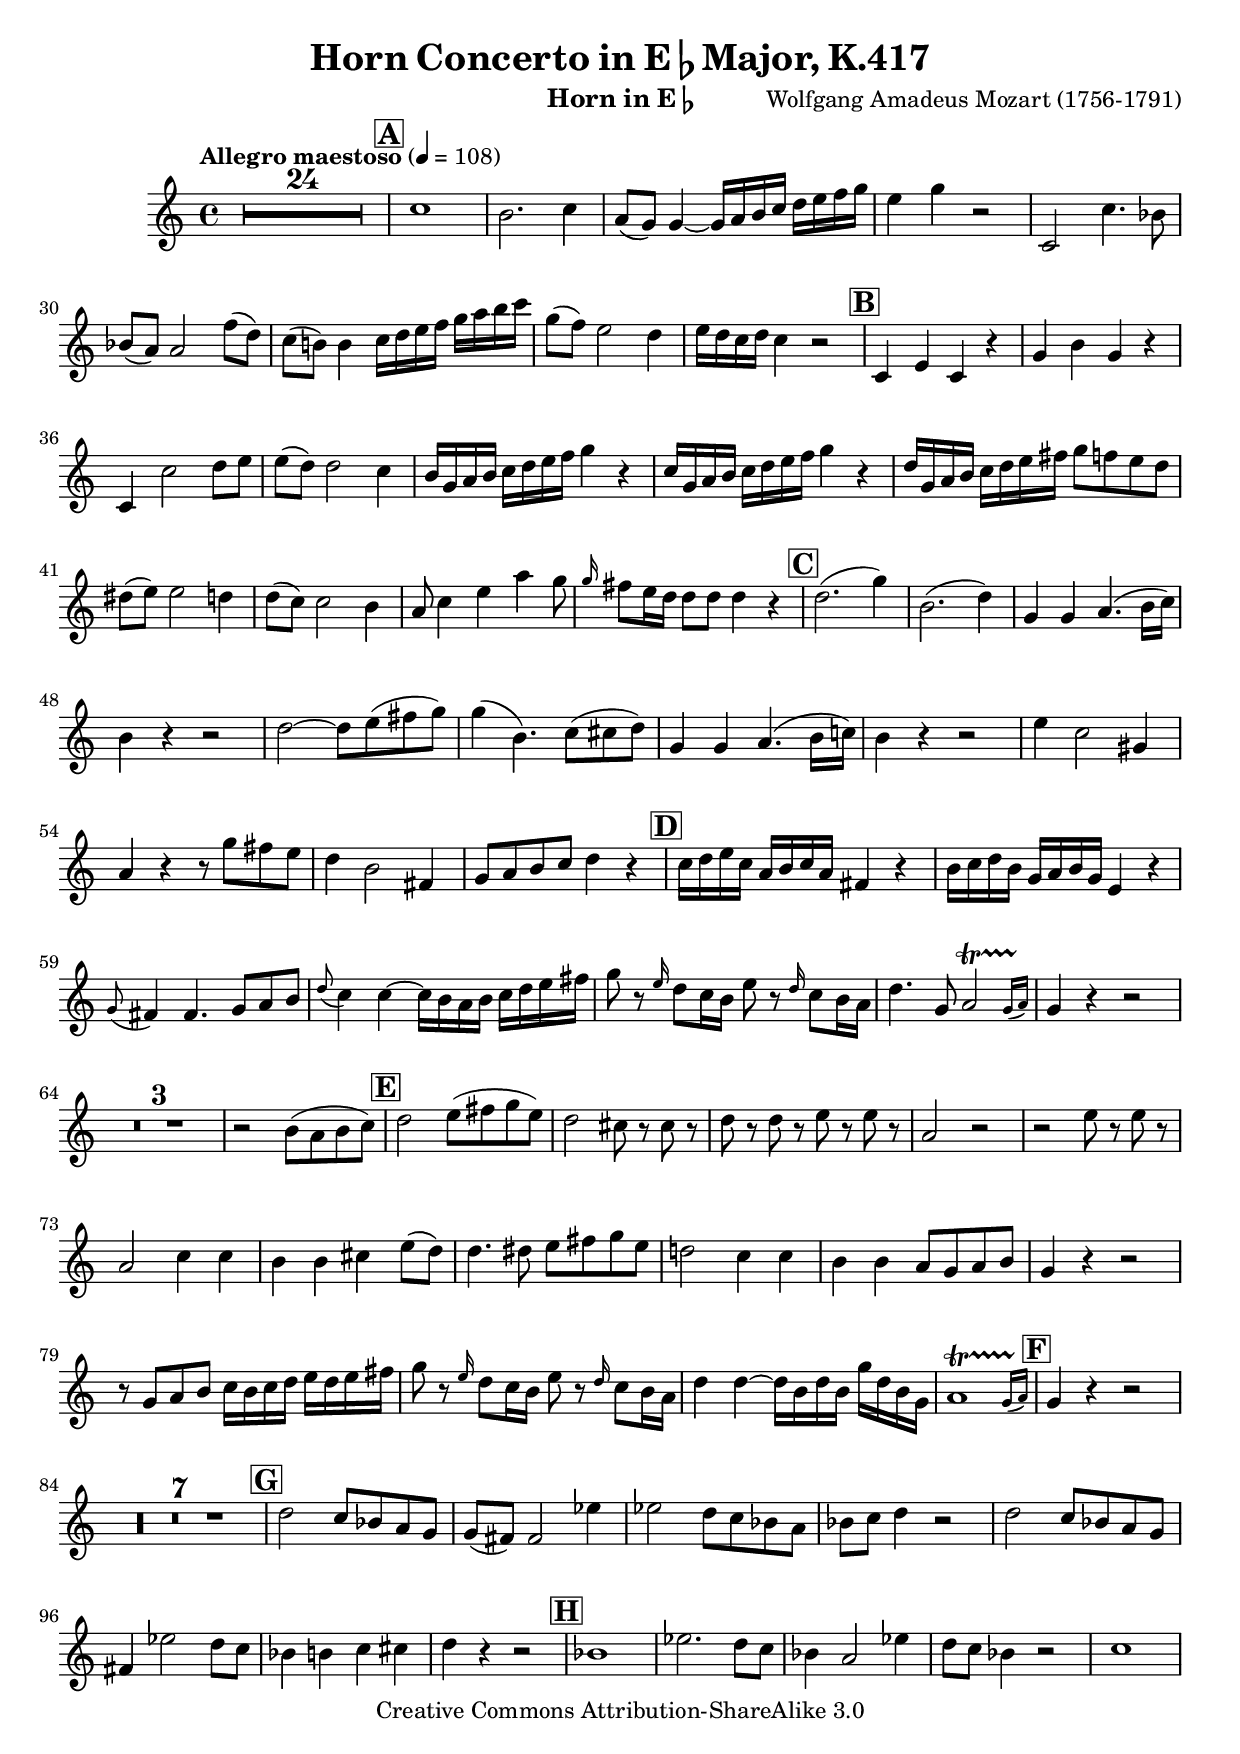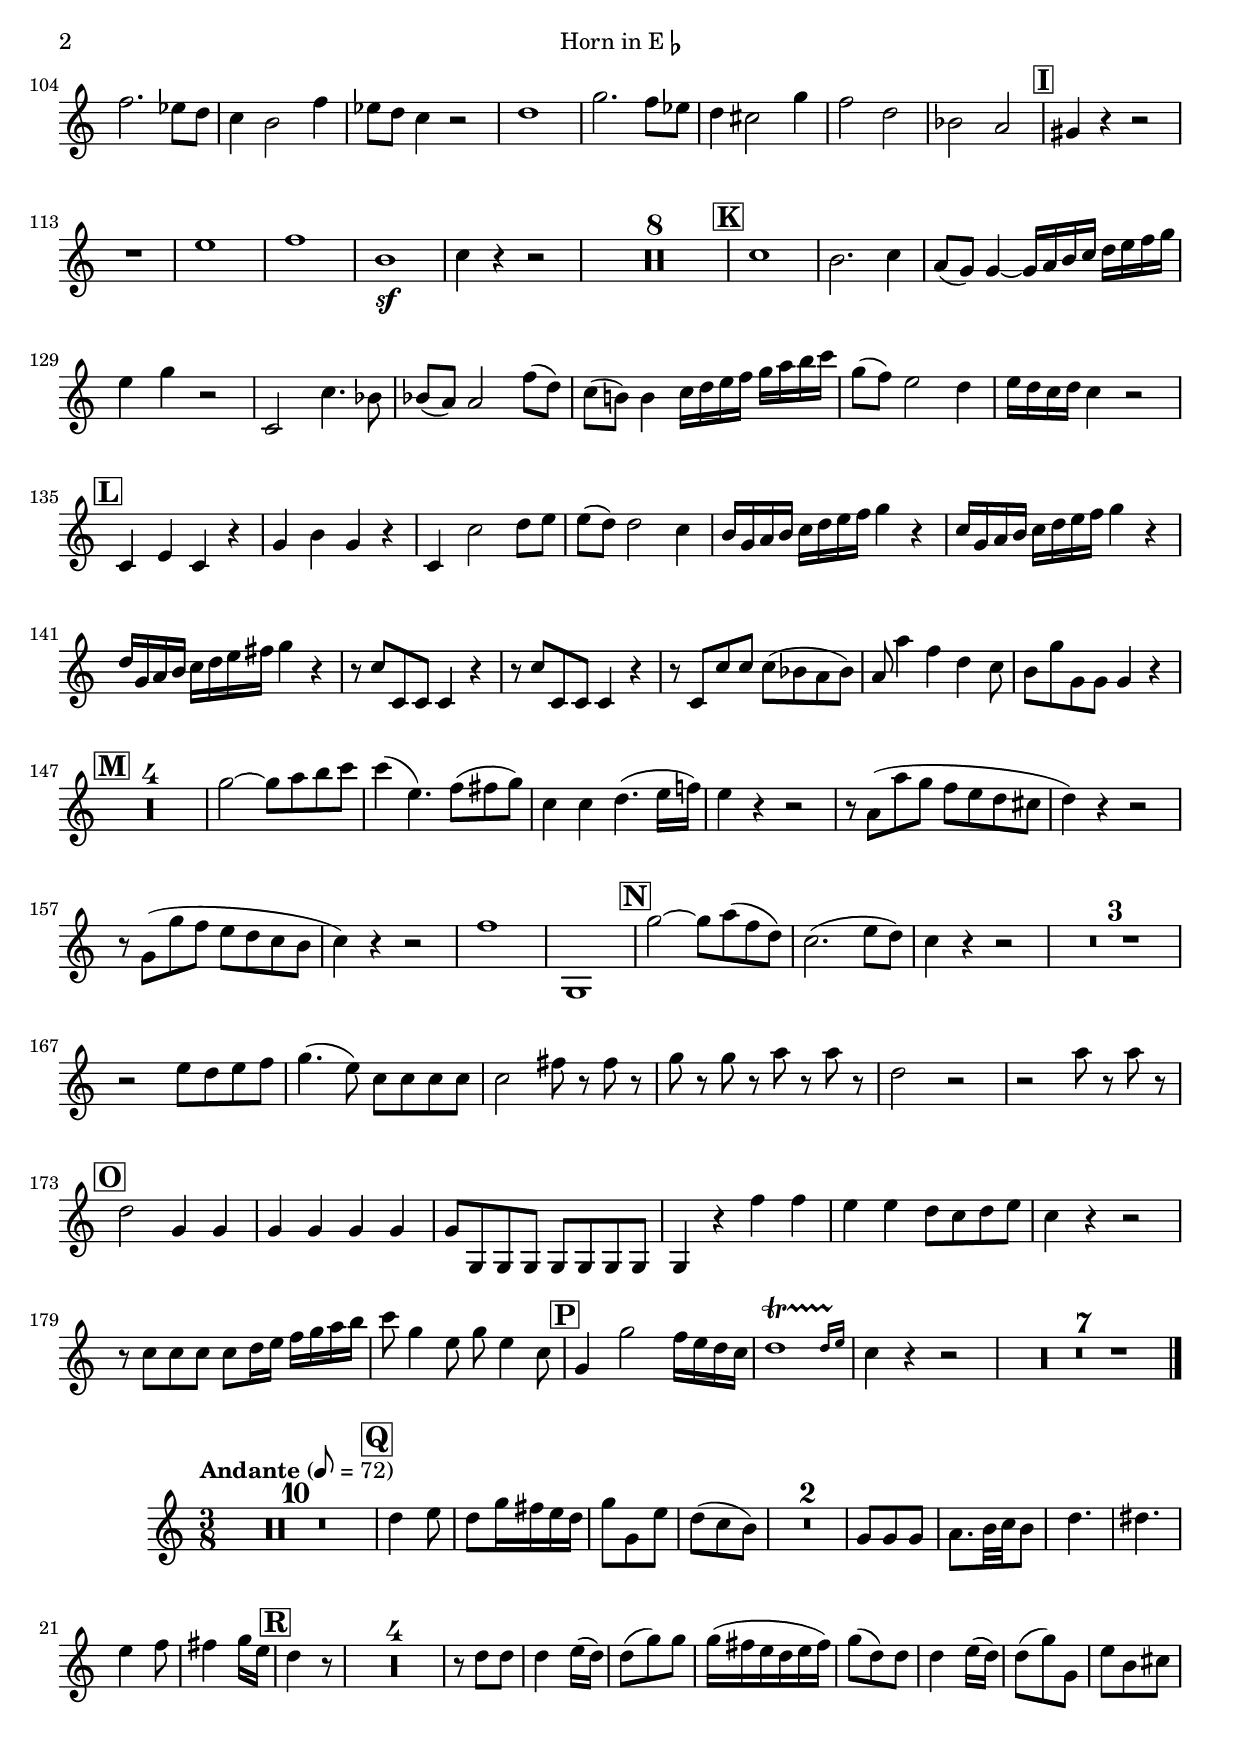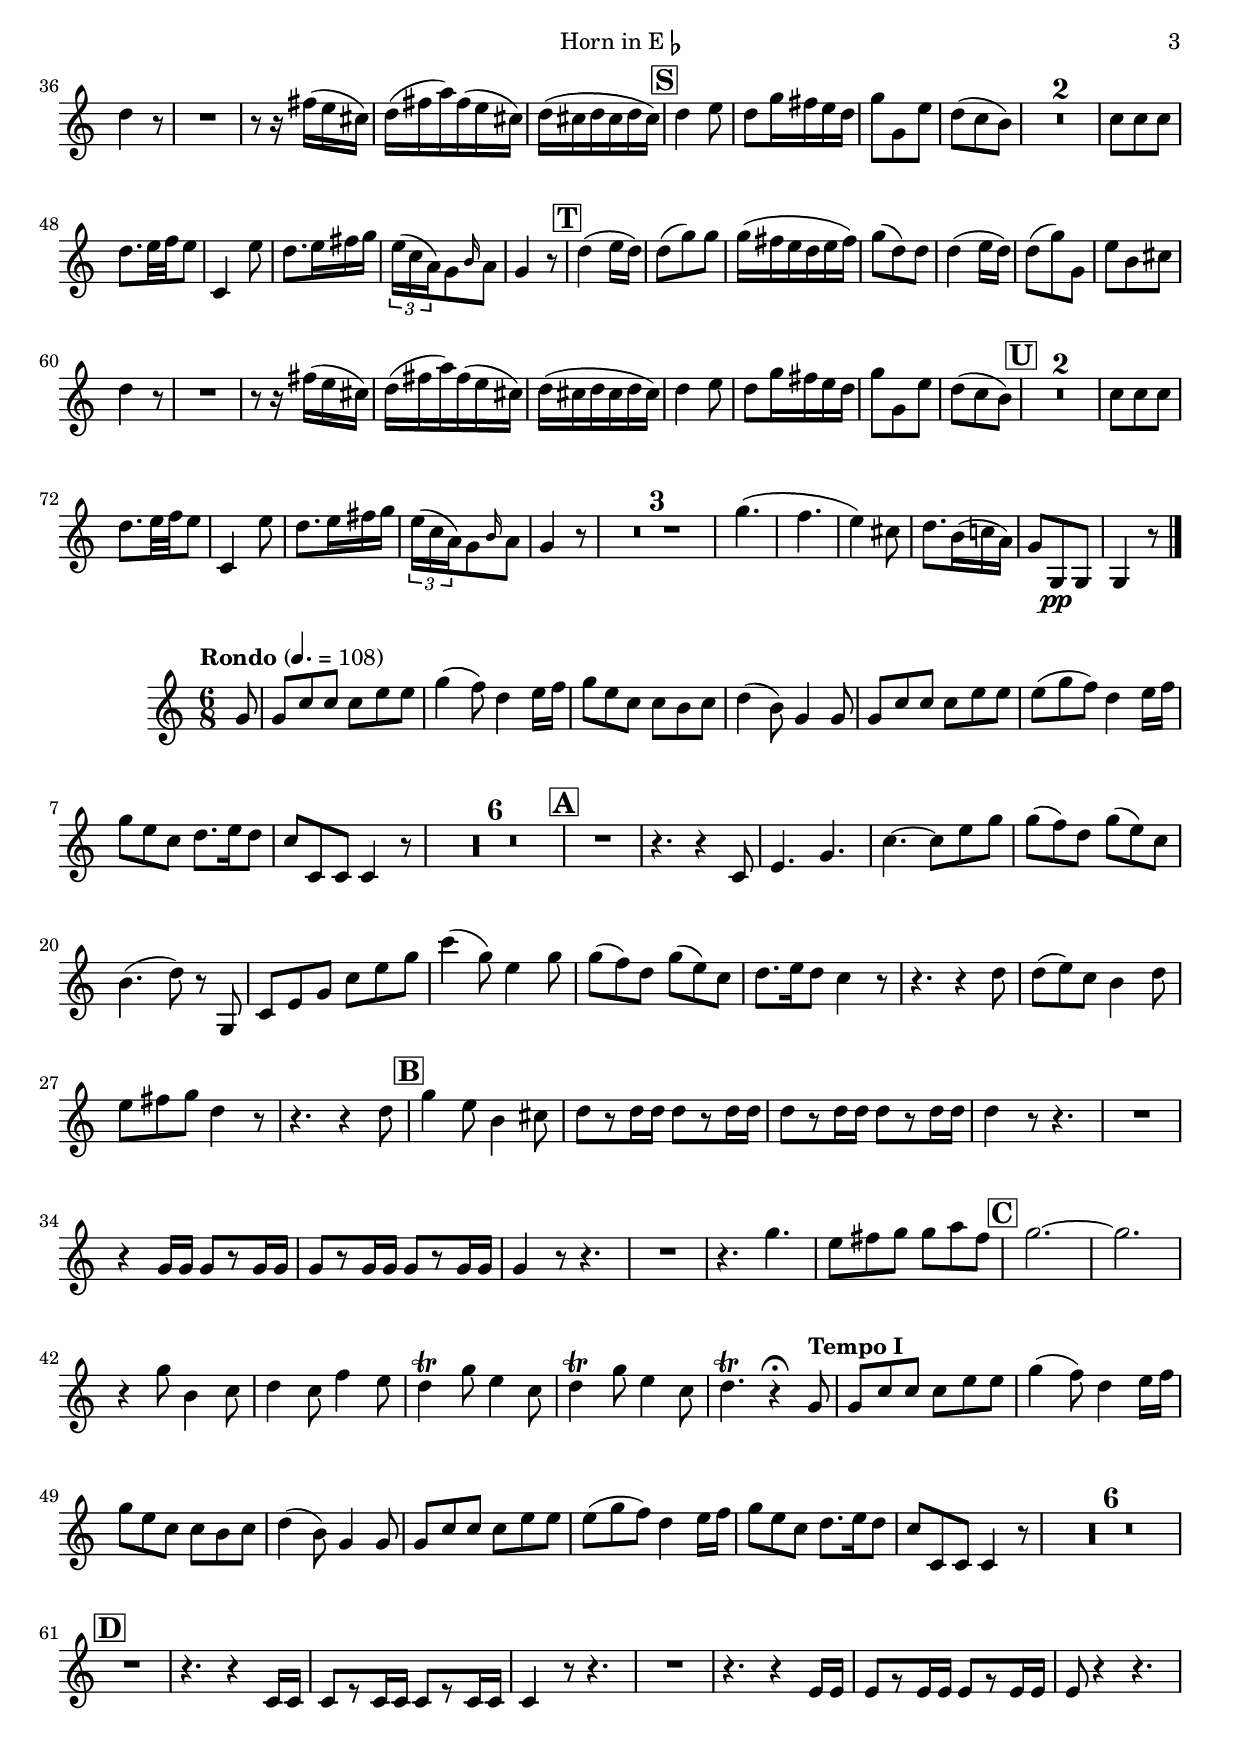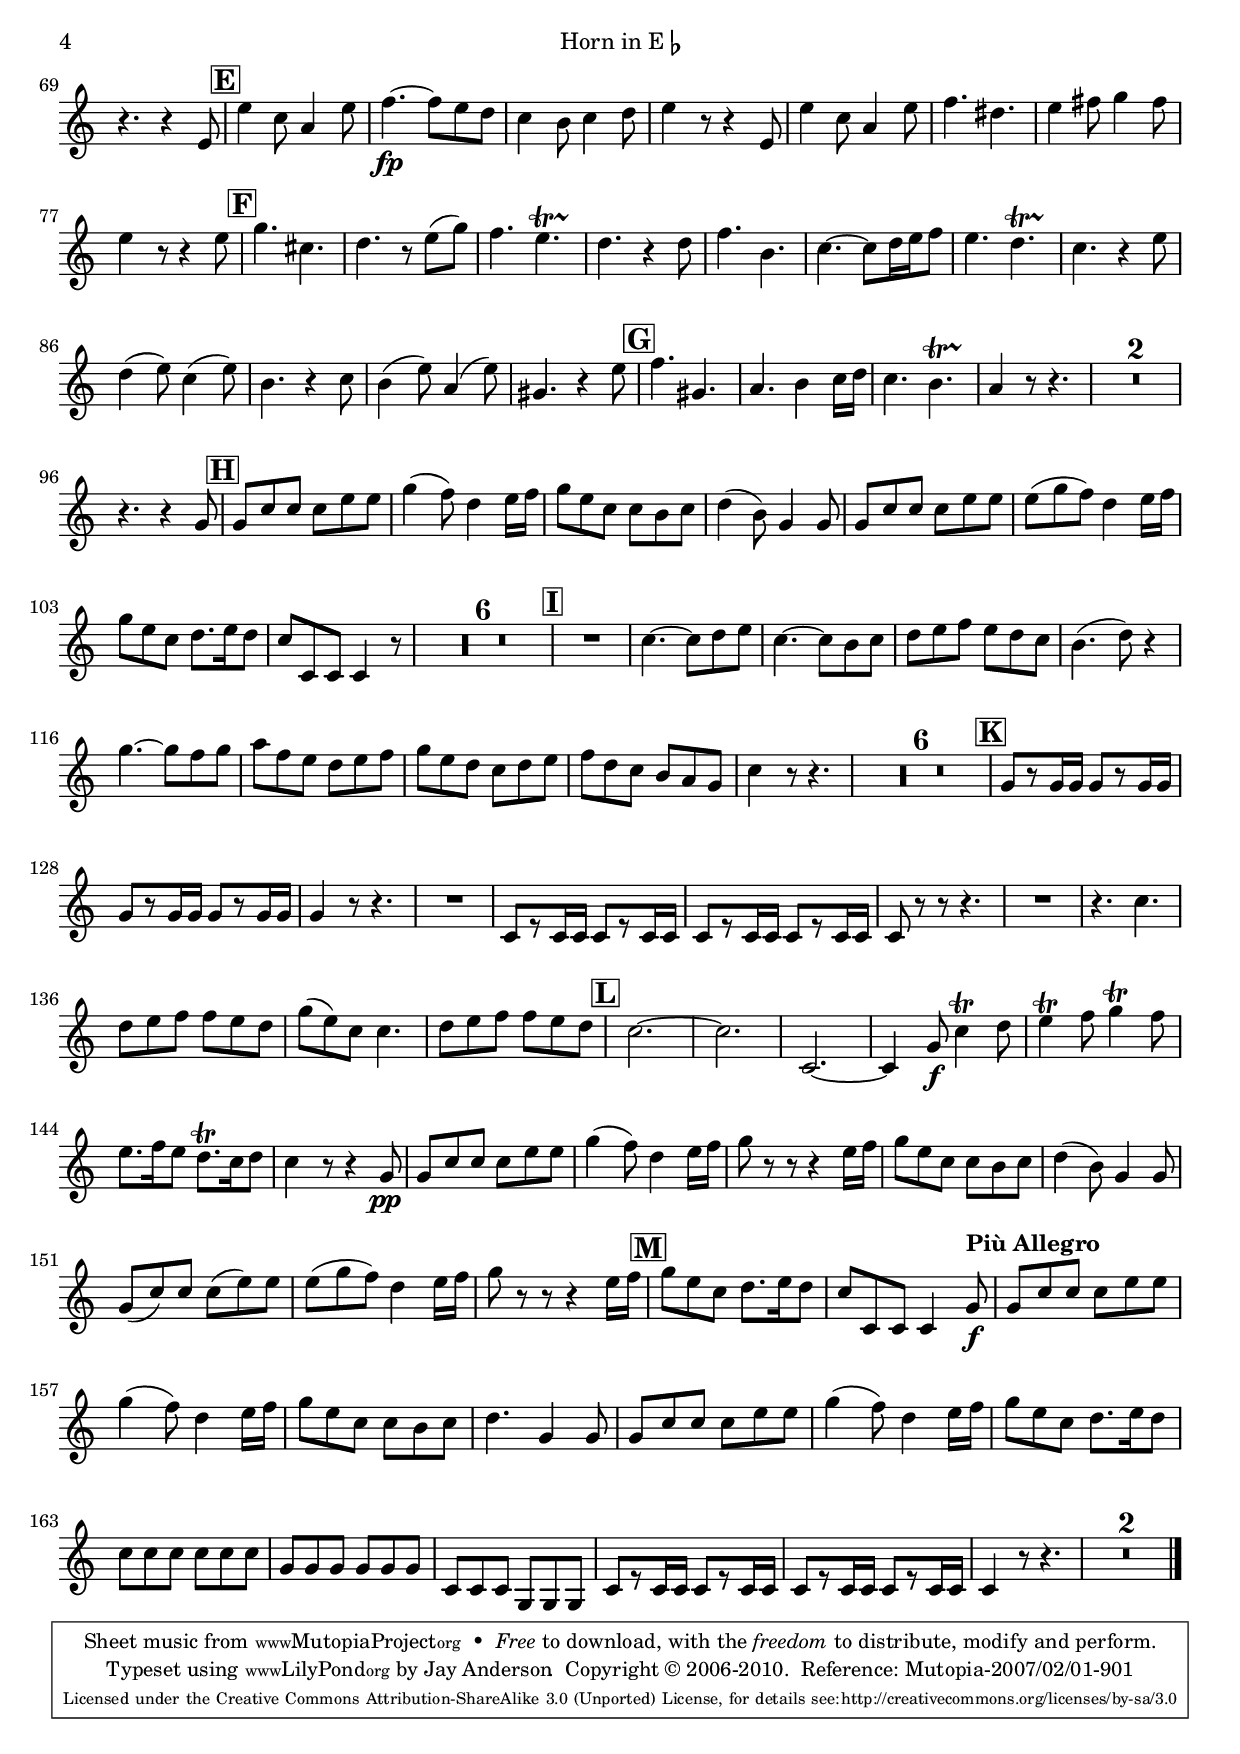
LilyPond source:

\version "2.13.50"

\include "defs.ily"
\version "2.13.50"

hornMvtI = \relative c''
{
  \transposition ees
  R1*24 |

  c1 |
  b2. c4 |
  a8( g) g4~ g16 a b c d e f g |
  e4 g r2 |
  c,,2 c'4. bes8 |
  bes( a) a2 f'8( d) |
  c( b) b4 c16 d e f g a b c |
  g8( f) e2 d4 |
  e16 d c d c4 r2 |

  c,4 e c r |
  g' b g r |
  c, c'2 d8 e |
  e( d) d2 c4 |
  b16 g a b c d e f g4 r |
  c,16 g a b c d e f g4 r |
  d16 g, a b c d e fis g8 f e d |
  dis( e) e2 d4 |
  d8( c) c2 b4 |
  a8 c4 e a g8 |
  \grace g16 fis8 e16 d d8 d d4 r |

  d2.( g4) |
  b,2.( d4) |
  g, g a4.( b16 c) |
  b4 r r2 |
  d2~ d8 e( fis g) |
  g4( b,4.) c8( cis d) |
  g,4 g a4.( b16 c) |
  b4 r r2 |

  e4 c2 gis4 |
  a r r8 g' fis e |
  d4 b2 fis4 |
  g8 a b c d4 r |
  c16 d e c a b c a fis4 r |
  b16 c d b g a b g e4 r |
  \appoggiatura g8 fis4 fis4. g8 a b |
  \appoggiatura d8 c4 c4~ c16 b a b c d e fis |
  g8 r \grace e16 d8 c16 b e8 r \grace d16 c8 b16 a |
  d4. g,8 \afterGrace a2 \startTrillSpan {g16[( a]) \stopTrillSpan} |
  g4 r r2 |
  R1*3 |
  r2 b8( a b c) |

  d2 e8( fis g e) |
  d2 cis8 r cis r |
  d r d r e r e r |
  a,2 r |
  r e'8 r e r |
  a,2 c4 c |
  b b cis e8( d) |
  d4. dis8 e fis g e |
  d2 c4 c |
  b b a8 g a b |
  g4 r r2 |
  r8 g a b c16 b c d e d e fis |
  g8 r \grace e16 d8 c16 b e8 r \grace d16 c8 b16 a |
  d4 d~ d16 b d b g' d b g |
  \afterGrace a1 \startTrillSpan {g16[( a]) \stopTrillSpan} |

  g4 r r2 |
  R1*7 |

  d'2 c8 bes a g |
  g( fis) fis2 ees'4 |
  ees2 d8 c bes a |
  bes c d4 r2 |
  d2 c8 bes a g |
  fis4 ees'2 d8 c |
  bes4 b c cis |
  d r r2 |

  bes1 |
  ees2. d8 c |
  bes4 a2 ees'4 |
  d8 c bes4 r2 |
  c1 |
  f2. ees8 d |
  c4 b2 f'4 |
  ees8 d c4 r2 |
  d1 |
  g2. f8 ees |
  d4 cis2 g'4 |
  f2 d |
  bes a |
  gis4 r r2 |
  R1 |
  e'1 |
  f |
  b,\sf |

  c4 r r2 |
  R1*8 |

  c1 |
  b2. c4 |
  a8( g) g4~ g16 a b c d e f g |
  e4 g r2 |
  c,,2 c'4. bes8 |
  bes( a) a2 f'8( d) |
  c( b) b4 c16 d e f g a b c |
  g8( f) e2 d4 |
  e16 d c d c4 r2 |

  c,4 e c r |
  g' b g r |
  c, c'2 d8 e |
  e( d) d2 c4 |
  b16 g a b c d e f g4 r |
  c,16 g a b c d e f g4 r |
  d16 g, a b c d e fis g4 r |
  r8 c, c, c c4 r |
  r8 c' c, c c4 r |
  r8 c c' c c( bes a bes) |
  a a'4 f d c8 |
  b g' g, g g4 r |

  R1*4 |
  g'2~ g8 a b c |
  c4( e,4.) f8( fis g) |
  c,4 c d4.( e16 f) |
  e4 r r2 |
  r8 a,( a' g f e d cis |
  d4) r r2 |
  r8 g,8( g' f e d c b |
  c4) r r2 |
  f1 |
  g,, |
  g''2~ g8 a( f d) |
  c2.( e8 d) |
  c4 r r2 |

  R1*3 |
  r2 e8 d e f |
  g4.( e8) c c c c |
  c2 fis8 r fis r |
  g r g r a r a r |
  d,2 r |
  r a'8 r a r |
  d,2 g,4 g |
  g g g g |
  g8 g, g g g g g g |
  g4 r f'' f |
  e e d8 c d e |
  c4 r r2 |
  r8 c c c c d16 e f g a b |
  c8 g4 e8 g e4 c8 |
  g4 g'2 f16 e d c |
  \afterGrace d1 \startTrillSpan {d16[ e] \stopTrillSpan} |
  c4 r r2 |
  R1*7 |
}

hornMvtII = \relative c''
{
  \transposition ees
  R4.*10 |

  d4 e8 |
  d g16 fis e d |
  g8 g, e' |
  d( c b) |
  R4.*2 |
  g8 g g |
  a8. b32 c b8 |
  d4. |
  dis |
  e4 f8 |
  fis4 g16 e |

  d4 r8 |
  R4.*4 |
  r8 d d |
  d4 e16( d) |
  d8( g) g |
  g16( fis e d e fis) |
  g8( d) d |
  d4 e16( d) |
  d8( g) g, |
  e' b cis |
  d4 r8 |
  R4. |
  r8 r16 fis( e cis) |
  d( fis a) fis( e cis) |
  d( cis d cis d cis) |

  d4 e8 |
  d8 g16 fis e d |
  g8 g, e' |
  d( c b) |
  R4.*2 |
  c8 c c |
  d8. e32 f e8 |
  c,4 e'8 |
  %TODO: I don't like this tweak. Find a better way.
  d8.
    \set stemLeftBeamCount = #1
    \set stemRightBeamCount = #2
    e16
    \set stemLeftBeamCount = #2
    fis g |
  \times 2/3 {e( c a)} g8 \grace b16 a8 |
  g4 r8 |

  d'4( e16 d) |
  d8( g) g |
  g16( fis e d e fis) |
  g8( d) d |
  d4( e16 d) |
  d8( g) g, |
  e' b cis |
  d4 r8 |
  R4. |
  r8 r16 fis( e cis) |
  d( fis a) fis( e cis) |
  d( cis d cis d cis) |

  d4 e8 |
  d8 g16 fis e d |
  g8 g, e' |
  d( c b) |
  R4.*2 |
  c8 c c |
  d8. e32 f e8 |
  c,4 e'8 |
  %TODO: I don't like this tweak. Find a better way.
  d8.
    \set stemLeftBeamCount = #1
    \set stemRightBeamCount = #2
    e16
    \set stemLeftBeamCount = #2
    fis g |
  \times 2/3 {e( c a)} g8 \grace b16 a8 |
  g4 r8 |
  R4.*3 |
  g'4.( |
  f |
  e4) cis8 |
  d8.
    \set stemLeftBeamCount = #1
    \set stemRightBeamCount = #2
    b16(
    \set stemLeftBeamCount = #2
    c a) |
  g8 g,\pp g |
  g4 r8 | \bar "|."
}

theme = \relative c''
{
  g8 |
  g c c c e e |
  g4( f8) d4 e16 f |
  g8 e c c b c |
  d4( b8) g4 g8 |
  g c c c e e |
  e( g f) d4 e16 f |
  g8 e c d8. e16 d8 |
  c8 c, c c4 r8 |
}

hornMvtIII = \relative c'
{
  \transposition ees

  \theme
  R2.*6 |

  R2. |
  r4. r4 c8 |
  e4. g |
  c~ c8 e g |
  g( f) d g( e) c |
  b4.( d8) r g,, |
  c e g c e g |
  c4( g8) e4 g8 |
  g( f) d g( e) c |
  d8. e16 d8 c4 r8 |
  r4. r4 d8 |

  d( e) c b4 d8 |
  e fis g d4 r8 |
  r4. r4 d8 |
  g4 e8 b4 cis8 |
  \repeat unfold 4 {d8[ r d16 d]} |
  d4 r8 r4. |
  R2. |
  r4 g,16 g \repeat unfold 3 {g8[ r g16 g]} |
  g4 r8 r4. |
  R2. |
  r4. g' |
  e8 fis g g a fis |
  g2.~ |
  g |
  r4 g8 b,4 c8 |
  d4 c8 f4 e8 |
  d4 \trill g8 e4 c8 |
  d4 \trill g8 e4 c8 |
  d4. \trill r4 \fermata

  \theme
  R2.*6 |

  R2. |
  r4. r4 c,16 c |
  \repeat unfold 2 {c8[ r c16 c]} |
  c4 r8 r4. |
  R2. |
  r4. r4 e16 e |
  \repeat unfold 2 {e8[ r e16 e]} |
  e8 r4 r4. |
  r4. r4 e8 |

  e'4 c8 a4 e'8 |
  f4.~\fp f8 e d |
  c4 b8 c4 d8 |
  e4 r8 r4 e,8 |
  e'4 c8 a4 e'8 |
  f4. dis |
  e4 fis8 g4 fis8 |
  e4 r8 r4 e8 |
  g4. cis, |
  d r8 e( g) |
  f4. \afterGrace e \startTrillSpan {s16 \stopTrillSpan} |
  d4. r4 d8 |
  f4. b, |
  c~ c8 d16 e f8 |
  e4. \afterGrace d \startTrillSpan {s16 \stopTrillSpan} |
  c4. r4 e8 |
  d4( e8) c4( e8) |
  b4. r4 c8 |
  b4( e8) a,4( e'8) |
  gis,4. r4 e'8 |
  f4. gis, |
  a b4 c16 d |
  c4. \afterGrace b \startTrillSpan {s16 \stopTrillSpan} |
  a4 r8 r4. |
  R2.*2 |
  r4. r4 \theme
  R2.*6

  R2. |
  c4.~ c8 d e |
  c4.~ c8 b c |
  d e f e d c |
  b4.( d8) r4 |
  g4.~ g8 f g |
  a f e d e f |
  g e d c d e |
  f d c b a g |
  c4 r8 r4. |
  R2.*6 |

  \repeat unfold 4 {g8[ r g16 g]} |
  g4 r8 r4. |
  R2. |
  c,8[ r c16 c] \repeat unfold 3 {c8[ r c16 c]} |
  c8 r8 r r4. |
  R2. |
  r4. c'4. |
  d8 e f f e d |
  g( e) c c4. |
  d8 e f f e d |
  c2.~ |
  c |
  c,~ |
  c4 g'8\f c4\trill d8 |
  e4\trill f8 g4\trill f8 |
  e8. f16 e8 d8.\trill c16 d8 |
  c4 r8 r4 g8\pp |
  g c c c e e |
  g4( f8) d4 e16 f |
  g8 r8 r r4 e16 f |
  g8 e c c b c |
  d4( b8) g4 g8 |
  g( c) c c( e) e |
  e( g f) d4 e16 f |
  g8 r8 r r4 e16 f |
  g8 e c d8. e16 d8 |
  c c, c c4 g'8\f |
  g c c c e e |
  g4( f8) d4 e16 f |
  g8 e c c b c |
  d4. g,4 g8 |
  g c c c e e |
  g4( f8) d4 e16 f |
  g8 e c d8. e16 d8 |
  c8 c c c c c |
  g g g g g g |
  c, c c g g g |
  \repeat unfold 4 {c8[ r c16 c]} |
  c4 r8 r4. |
  R2.*2 |
}


instrument = \markup {Horn in E\flat}

\book
{
  \include "header.ily"
  \score
  {
    \new Staff
    {
      << \hornMvtI \outlineMvtI >>
    }
  }
  \score
  {
    \new Staff
    {
      << \hornMvtII \outlineMvtII >>
    }
  }
  \score
  {
    \new Staff
    {
      << \hornMvtIII \outlineMvtIII >>
    }
  }
}
